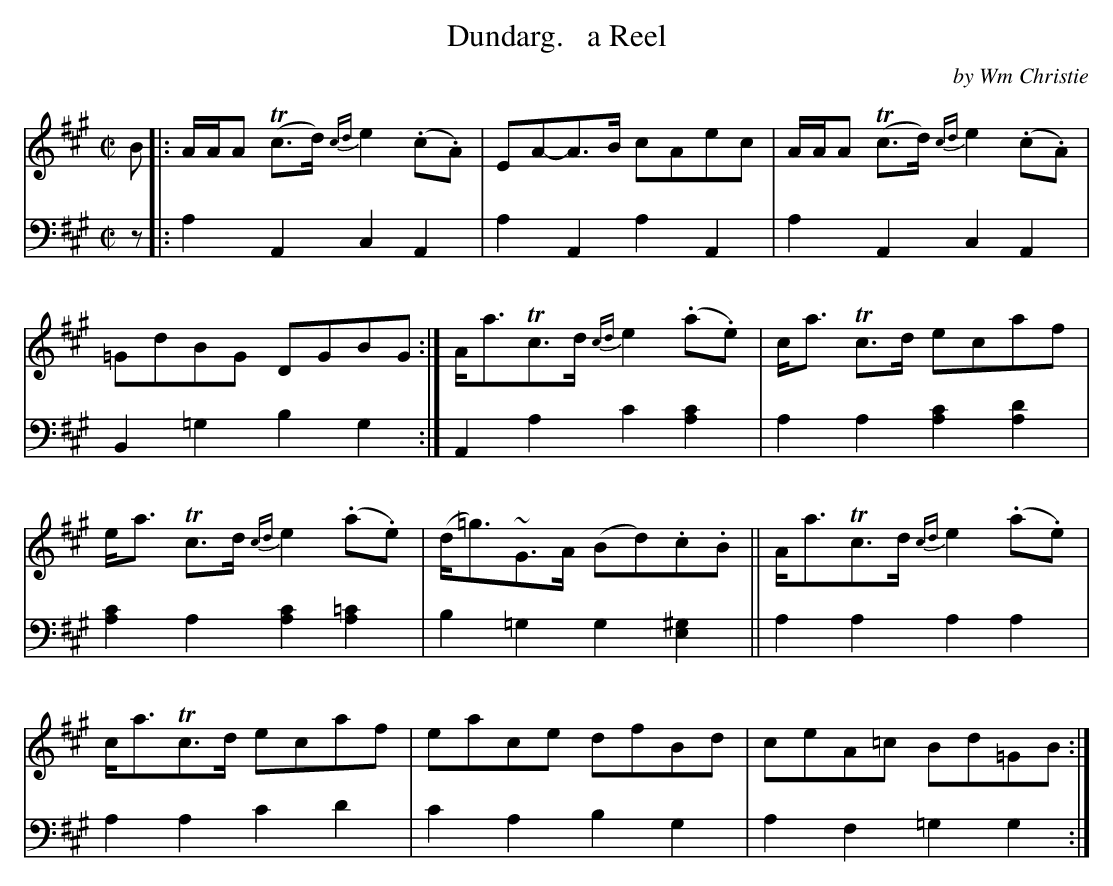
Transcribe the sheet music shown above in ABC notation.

X:1
T: Dundarg.   a Reel
C: by Wm Christie
M: C|
L: 1/8
K: A
V: 1 staves=2
B |:\
A/A/A (Tc>d) {cd}e2 (.c.A) | EA-A>B cAec |\
A/A/A (Tc>d) {cd}e2 (.c.A) | =GdBG DGBG :|\
A<aTc>d {cd}e2 (.a.e) | c<a Tc>d ecaf |
e<a Tc>d {cd}e2 (.a.e) | (d<=g)~G>A (Bd).c.B ||\
A<aTc>d {cd}e2(.a.e) | c<aTc>d ecaf |\
eace dfBd | ceA=c Bd=GB :|
V: 2 clef=bass middle=d
z |: a2A2 c2A2 | a2A2 a2A2 | a2A2 c2A2 | B2=g2 b2g2 :| A2a2 c'2[a2c'2] | a2a2 [a2c'2][a2d'2] |
[a2c'2]a2 [a2c'2][a2=c'2] | b2=g2 g2[e2^g2] || a2a2 a2a2 | a2a2 c'2d'2 | c'2a2 b2g2 | a2f2 =g2g2 :|
